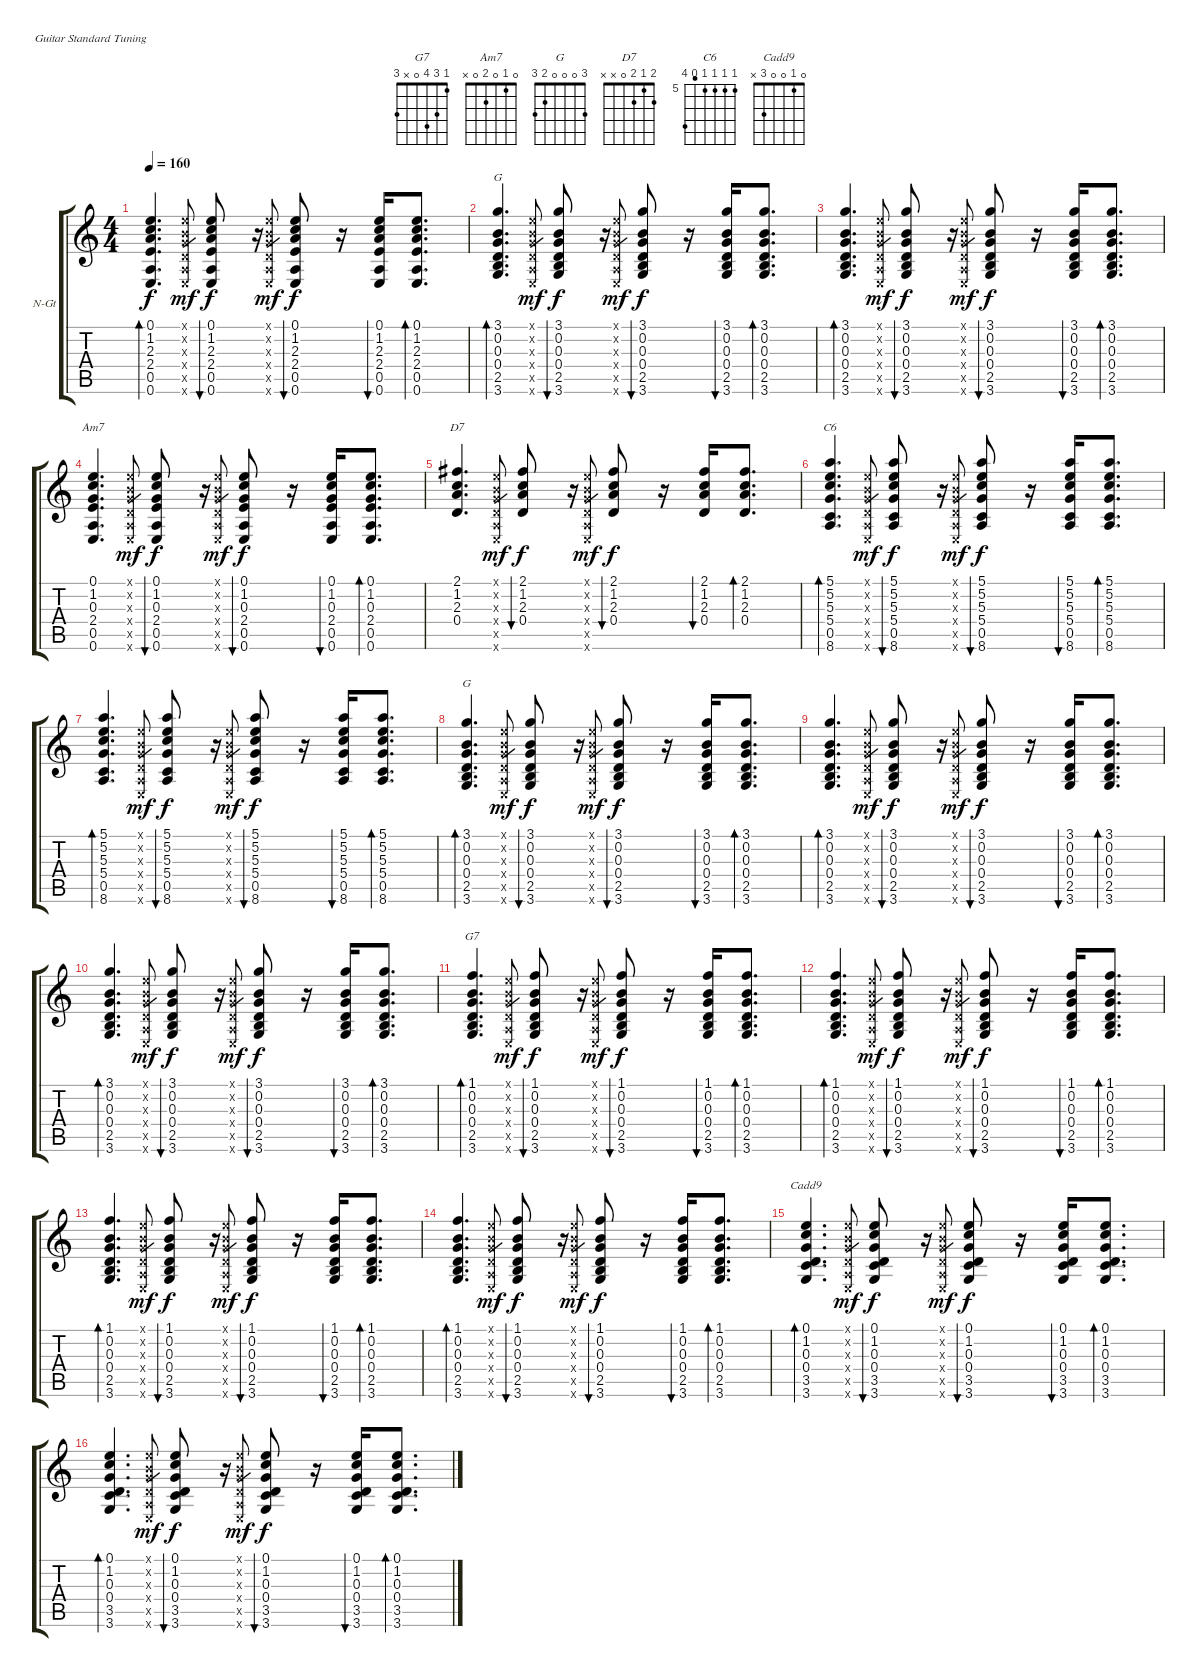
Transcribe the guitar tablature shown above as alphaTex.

\bracketExtendMode groupsimilarinstruments
\firstSystemTrackNameOrientation horizontal
\otherSystemsTrackNameOrientation horizontal
\track ("Classic Guitar" "N-Gt") {instrument acousticguitarnylon}
\staff {score tabs}
\tuning (E4 B3 G3 D3 A2 E2)
\chord ("G7" 1 3 4 0 x 3)
\chord ("Am7" 0 1 0 2 0 x)
\chord ("G" 3 0 0 0 2 3)
\chord ("D7" 2 1 2 0 x x)
\chord ("C6" 5 5 5 5 4 8) {firstfret 5}
\chord ("Cadd9" 0 1 0 0 3 x)
\ts (4 4)
\tempo 160
\clef g2
\ks c
(0.1 1.2 2.3 2.4 0.5 0.6).4{d bd 240 dy f} (0.1{x} 0.2{x} 0.3{x} 0.4{x} 0.5{x} 0.6{x}).8{gr dy mf} (0.1 1.2 2.3 2.4 0.5 0.6).8{bu 30 dy f} r.16 (0.1{x} 0.2{x} 0.3{x} 0.4{x} 0.5{x} 0.6{x}).8{gr dy mf} (0.1 1.2 2.3 2.4 0.5 0.6).8{bu 30 dy f} r.16 (0.1 1.2 2.3 2.4 0.5 0.6).16{bu 30} (0.1 1.2 2.3 2.4 0.5 0.6).8{d bd 120} |
(3.1 0.2 0.3 0.4 2.5 3.6).4{d bd 240 ch "G"} (0.1{x} 0.2{x} 0.3{x} 0.4{x} 0.5{x} 0.6{x}).8{gr dy mf} (3.1 0.2 0.3 0.4 2.5 3.6).8{bu 30 dy f} r.16 (0.1{x} 0.2{x} 0.3{x} 0.4{x} 0.5{x} 0.6{x}).8{gr dy mf} (3.1 0.2 0.3 0.4 2.5 3.6).8{bu 30 dy f} r.16 (3.1 0.2 0.3 0.4 2.5 3.6).16{bu 30} (3.1 0.2 0.3 0.4 2.5 3.6).8{d bd 120} |
(3.1 0.2 0.3 0.4 2.5 3.6).4{d bd 240} (0.1{x} 0.2{x} 0.3{x} 0.4{x} 0.5{x} 0.6{x}).8{gr dy mf} (3.1 0.2 0.3 0.4 2.5 3.6).8{bu 30 dy f} r.16 (0.1{x} 0.2{x} 0.3{x} 0.4{x} 0.5{x} 0.6{x}).8{gr dy mf} (3.1 0.2 0.3 0.4 2.5 3.6).8{bu 30 dy f} r.16 (3.1 0.2 0.3 0.4 2.5 3.6).16{bu 30} (3.1 0.2 0.3 0.4 2.5 3.6).8{d bd 120} |
(0.1 1.2 0.3 2.4 0.5 0.6).4{d ch "Am7"} (0.1{x} 0.2{x} 0.3{x} 0.4{x} 0.5{x} 0.6{x}).8{gr dy mf} (0.1 1.2 0.3 2.4 0.5 0.6).8{bu 30 dy f} r.16 (0.1{x} 0.2{x} 0.3{x} 0.4{x} 0.5{x} 0.6{x}).8{gr dy mf} (0.1 1.2 0.3 2.4 0.5 0.6).8{bu 30 dy f} r.16 (0.1 1.2 0.3 2.4 0.5 0.6).16{bu 30} (0.1 1.2 0.3 2.4 0.5 0.6).8{d bd 120} |
(2.1 1.2 2.3 0.4).4{d ch "D7"} (0.1{x} 0.2{x} 0.3{x} 0.4{x} 0.5{x} 0.6{x}).8{gr dy mf} (2.1 1.2 2.3 0.4).8{bu 30 dy f} r.16 (0.1{x} 0.2{x} 0.3{x} 0.4{x} 0.5{x} 0.6{x}).8{gr dy mf} (2.1 1.2 2.3 0.4).8{bu 30 dy f} r.16 (2.1 1.2 2.3 0.4).16{bu 30} (2.1 1.2 2.3 0.4).8{d bd 120} |
(5.1 5.2 5.3 5.4 0.5 8.6).4{d bd 240 ch "C6"} (0.1{x} 0.2{x} 0.3{x} 0.4{x} 0.5{x} 0.6{x}).8{gr dy mf} (5.1 5.2 5.3 5.4 0.5 8.6).8{bu 30 dy f} r.16 (0.1{x} 0.2{x} 0.3{x} 0.4{x} 0.5{x} 0.6{x}).8{gr dy mf} (5.1 5.2 5.3 5.4 0.5 8.6).8{bu 30 dy f} r.16 (5.1 5.2 5.3 5.4 0.5 8.6).16{bu 30} (5.1 5.2 5.3 5.4 0.5 8.6).8{d bd 120} |
(5.1 5.2 5.3 5.4 0.5 8.6).4{d bd 240} (0.1{x} 0.2{x} 0.3{x} 0.4{x} 0.5{x} 0.6{x}).8{gr dy mf} (5.1 5.2 5.3 5.4 0.5 8.6).8{bu 30 dy f} r.16 (0.1{x} 0.2{x} 0.3{x} 0.4{x} 0.5{x} 0.6{x}).8{gr dy mf} (5.1 5.2 5.3 5.4 0.5 8.6).8{bu 30 dy f} r.16 (5.1 5.2 5.3 5.4 0.5 8.6).16{bu 30} (5.1 5.2 5.3 5.4 0.5 8.6).8{d bd 120} |
(3.1 0.2 0.3 0.4 2.5 3.6).4{d bd 240 ch "G"} (0.1{x} 0.2{x} 0.3{x} 0.4{x} 0.5{x} 0.6{x}).8{gr dy mf} (3.1 0.2 0.3 0.4 2.5 3.6).8{bu 30 dy f} r.16 (0.1{x} 0.2{x} 0.3{x} 0.4{x} 0.5{x} 0.6{x}).8{gr dy mf} (3.1 0.2 0.3 0.4 2.5 3.6).8{bu 30 dy f} r.16 (3.1 0.2 0.3 0.4 2.5 3.6).16{bu 30} (3.1 0.2 0.3 0.4 2.5 3.6).8{d bd 120} |
(3.1 0.2 0.3 0.4 2.5 3.6).4{d bd 240} (0.1{x} 0.2{x} 0.3{x} 0.4{x} 0.5{x} 0.6{x}).8{gr dy mf} (3.1 0.2 0.3 0.4 2.5 3.6).8{bu 30 dy f} r.16 (0.1{x} 0.2{x} 0.3{x} 0.4{x} 0.5{x} 0.6{x}).8{gr dy mf} (3.1 0.2 0.3 0.4 2.5 3.6).8{bu 30 dy f} r.16 (3.1 0.2 0.3 0.4 2.5 3.6).16{bu 30} (3.1 0.2 0.3 0.4 2.5 3.6).8{d bd 120} |
(3.1 0.2 0.3 0.4 2.5 3.6).4{d bd 240} (0.1{x} 0.2{x} 0.3{x} 0.4{x} 0.5{x} 0.6{x}).8{gr dy mf} (3.1 0.2 0.3 0.4 2.5 3.6).8{bu 30 dy f} r.16 (0.1{x} 0.2{x} 0.3{x} 0.4{x} 0.5{x} 0.6{x}).8{gr dy mf} (3.1 0.2 0.3 0.4 2.5 3.6).8{bu 30 dy f} r.16 (3.1 0.2 0.3 0.4 2.5 3.6).16{bu 30} (3.1 0.2 0.3 0.4 2.5 3.6).8{d bd 120} |
(1.1 0.2 0.3 0.4 2.5 3.6).4{d bd 240 ch "G7"} (0.1{x} 0.2{x} 0.3{x} 0.4{x} 0.5{x} 0.6{x}).8{gr dy mf} (1.1 0.2 0.3 0.4 2.5 3.6).8{bu 30 dy f} r.16 (0.1{x} 0.2{x} 0.3{x} 0.4{x} 0.5{x} 0.6{x}).8{gr dy mf} (1.1 0.2 0.3 0.4 2.5 3.6).8{bu 30 dy f} r.16 (1.1 0.2 0.3 0.4 2.5 3.6).16{bu 30} (1.1 0.2 0.3 0.4 2.5 3.6).8{d bd 120} |
(1.1 0.2 0.3 0.4 2.5 3.6).4{d bd 240} (0.1{x} 0.2{x} 0.3{x} 0.4{x} 0.5{x} 0.6{x}).8{gr dy mf} (1.1 0.2 0.3 0.4 2.5 3.6).8{bu 30 dy f} r.16 (0.1{x} 0.2{x} 0.3{x} 0.4{x} 0.5{x} 0.6{x}).8{gr dy mf} (1.1 0.2 0.3 0.4 2.5 3.6).8{bu 30 dy f} r.16 (1.1 0.2 0.3 0.4 2.5 3.6).16{bu 30} (1.1 0.2 0.3 0.4 2.5 3.6).8{d bd 120} |
(1.1 0.2 0.3 0.4 2.5 3.6).4{d bd 240} (0.1{x} 0.2{x} 0.3{x} 0.4{x} 0.5{x} 0.6{x}).8{gr dy mf} (1.1 0.2 0.3 0.4 2.5 3.6).8{bu 30 dy f} r.16 (0.1{x} 0.2{x} 0.3{x} 0.4{x} 0.5{x} 0.6{x}).8{gr dy mf} (1.1 0.2 0.3 0.4 2.5 3.6).8{bu 30 dy f} r.16 (1.1 0.2 0.3 0.4 2.5 3.6).16{bu 30} (1.1 0.2 0.3 0.4 2.5 3.6).8{d bd 120} |
(1.1 0.2 0.3 0.4 2.5 3.6).4{d bd 240} (0.1{x} 0.2{x} 0.3{x} 0.4{x} 0.5{x} 0.6{x}).8{gr dy mf} (1.1 0.2 0.3 0.4 2.5 3.6).8{bu 30 dy f} r.16 (0.1{x} 0.2{x} 0.3{x} 0.4{x} 0.5{x} 0.6{x}).8{gr dy mf} (1.1 0.2 0.3 0.4 2.5 3.6).8{bu 30 dy f} r.16 (1.1 0.2 0.3 0.4 2.5 3.6).16{bu 30} (1.1 0.2 0.3 0.4 2.5 3.6).8{d bd 120} |
(0.1 1.2 0.3 0.4 3.5 3.6).4{d bd 240 ch "Cadd9"} (0.1{x} 0.2{x} 0.3{x} 0.4{x} 0.5{x} 0.6{x}).8{gr dy mf} (0.1 1.2 0.3 0.4 3.5 3.6).8{bu 30 dy f} r.16 (0.1{x} 0.2{x} 0.3{x} 0.4{x} 0.5{x} 0.6{x}).8{gr dy mf} (0.1 1.2 0.3 0.4 3.5 3.6).8{bu 30 dy f} r.16 (0.1 1.2 0.3 0.4 3.5 3.6).16{bu 30} (0.1 1.2 0.3 0.4 3.5 3.6).8{d bd 120} |
(0.1 1.2 0.3 0.4 3.5 3.6).4{d bd 240} (0.1{x} 0.2{x} 0.3{x} 0.4{x} 0.5{x} 0.6{x}).8{gr dy mf} (0.1 1.2 0.3 0.4 3.5 3.6).8{bu 30 dy f} r.16 (0.1{x} 0.2{x} 0.3{x} 0.4{x} 0.5{x} 0.6{x}).8{gr dy mf} (0.1 1.2 0.3 0.4 3.5 3.6).8{bu 30 dy f} r.16 (0.1 1.2 0.3 0.4 3.5 3.6).16{bu 30} (0.1 1.2 0.3 0.4 3.5 3.6).8{d bd 120}
